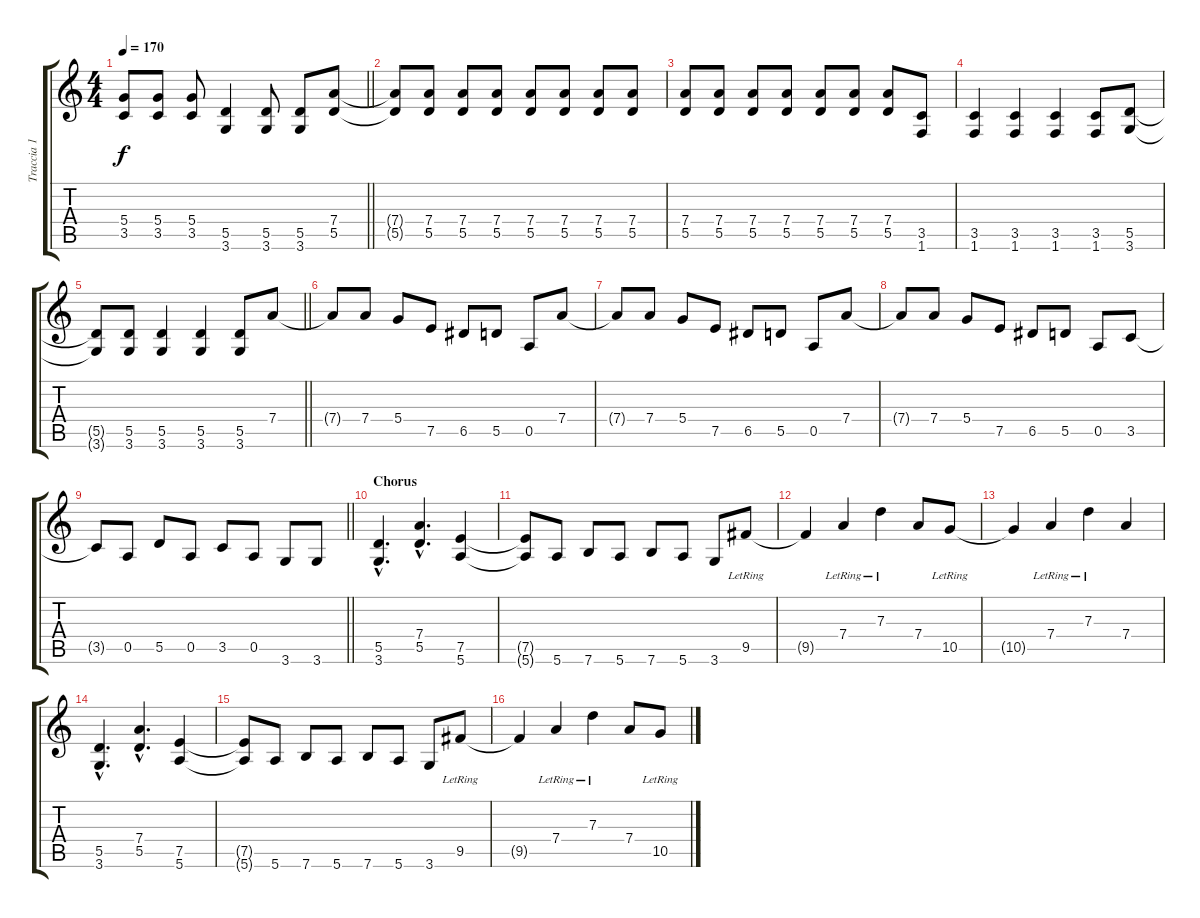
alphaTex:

\track ("Traccia 1" "Traccia 1") {instrument distortionguitar}
\staff {score tabs}
\tuning (E4 B3 G3 D3 A2 E2) {hide}
\ts (4 4)
\tempo 170
\clef g2
\barLineRight lightlight
\ks c
(5.4{t} 3.5{t}).8{dy f} (5.4 3.5).8 (5.4 3.5).8 (5.5 3.6).4 (5.5 3.6).8 (5.5 3.6).8 (7.4 5.5).8 |
(7.4{t} 5.5{t}).8 (7.4 5.5).8 (7.4 5.5).8 (7.4 5.5).8 (7.4 5.5).8 (7.4 5.5).8 (7.4 5.5).8 (7.4 5.5).8 |
(7.4 5.5).8 (7.4 5.5).8 (7.4 5.5).8 (7.4 5.5).8 (7.4 5.5).8 (7.4 5.5).8 (7.4 5.5).8 (3.5 1.6).8 |
(3.5 1.6).4 (3.5 1.6).4 (3.5 1.6).4 (3.5 1.6).8 (5.5 3.6).8 |
\barLineRight lightlight
(5.5{t} 3.6{t}).8 (5.5 3.6).8 (5.5 3.6).4 (5.5 3.6).4 (5.5 3.6).8 7.4.8 |
7.4{t}.8 7.4.8 5.4.8 7.5.8 6.5.8 5.5.8 0.5.8 7.4.8 |
7.4{t}.8 7.4.8 5.4.8 7.5.8 6.5.8 5.5.8 0.5.8 7.4.8 |
7.4{t}.8 7.4.8 5.4.8 7.5.8 6.5.8 5.5.8 0.5.8 3.5.8 |
\barLineRight lightlight
3.5{t}.8 0.5.8 5.5.8 0.5.8 3.5.8 0.5.8 3.6.8 3.6.8 |
\section ("" "Chorus")
(5.5{hac} 3.6{hac}).4{d} (7.4{hac} 5.5{hac}).4{d} (7.5 5.6).4 |
(7.5{t} 5.6{t}).8 5.6.8 7.6.8 5.6.8 7.6.8 5.6.8 3.6.8 9.5{lr}.8 |
9.5{t}.4 7.4{lr}.4 7.3{lr}.4 7.4.8 10.5{lr}.8 |
10.5{t}.4 7.4{lr}.4 7.3{lr}.4 7.4.4 |
(5.5{hac} 3.6{hac}).4{d} (7.4{hac} 5.5{hac}).4{d} (7.5 5.6).4 |
(7.5{t} 5.6{t}).8 5.6.8 7.6.8 5.6.8 7.6.8 5.6.8 3.6.8 9.5{lr}.8 |
9.5{t}.4 7.4{lr}.4 7.3{lr}.4 7.4.8 10.5{lr}.8
